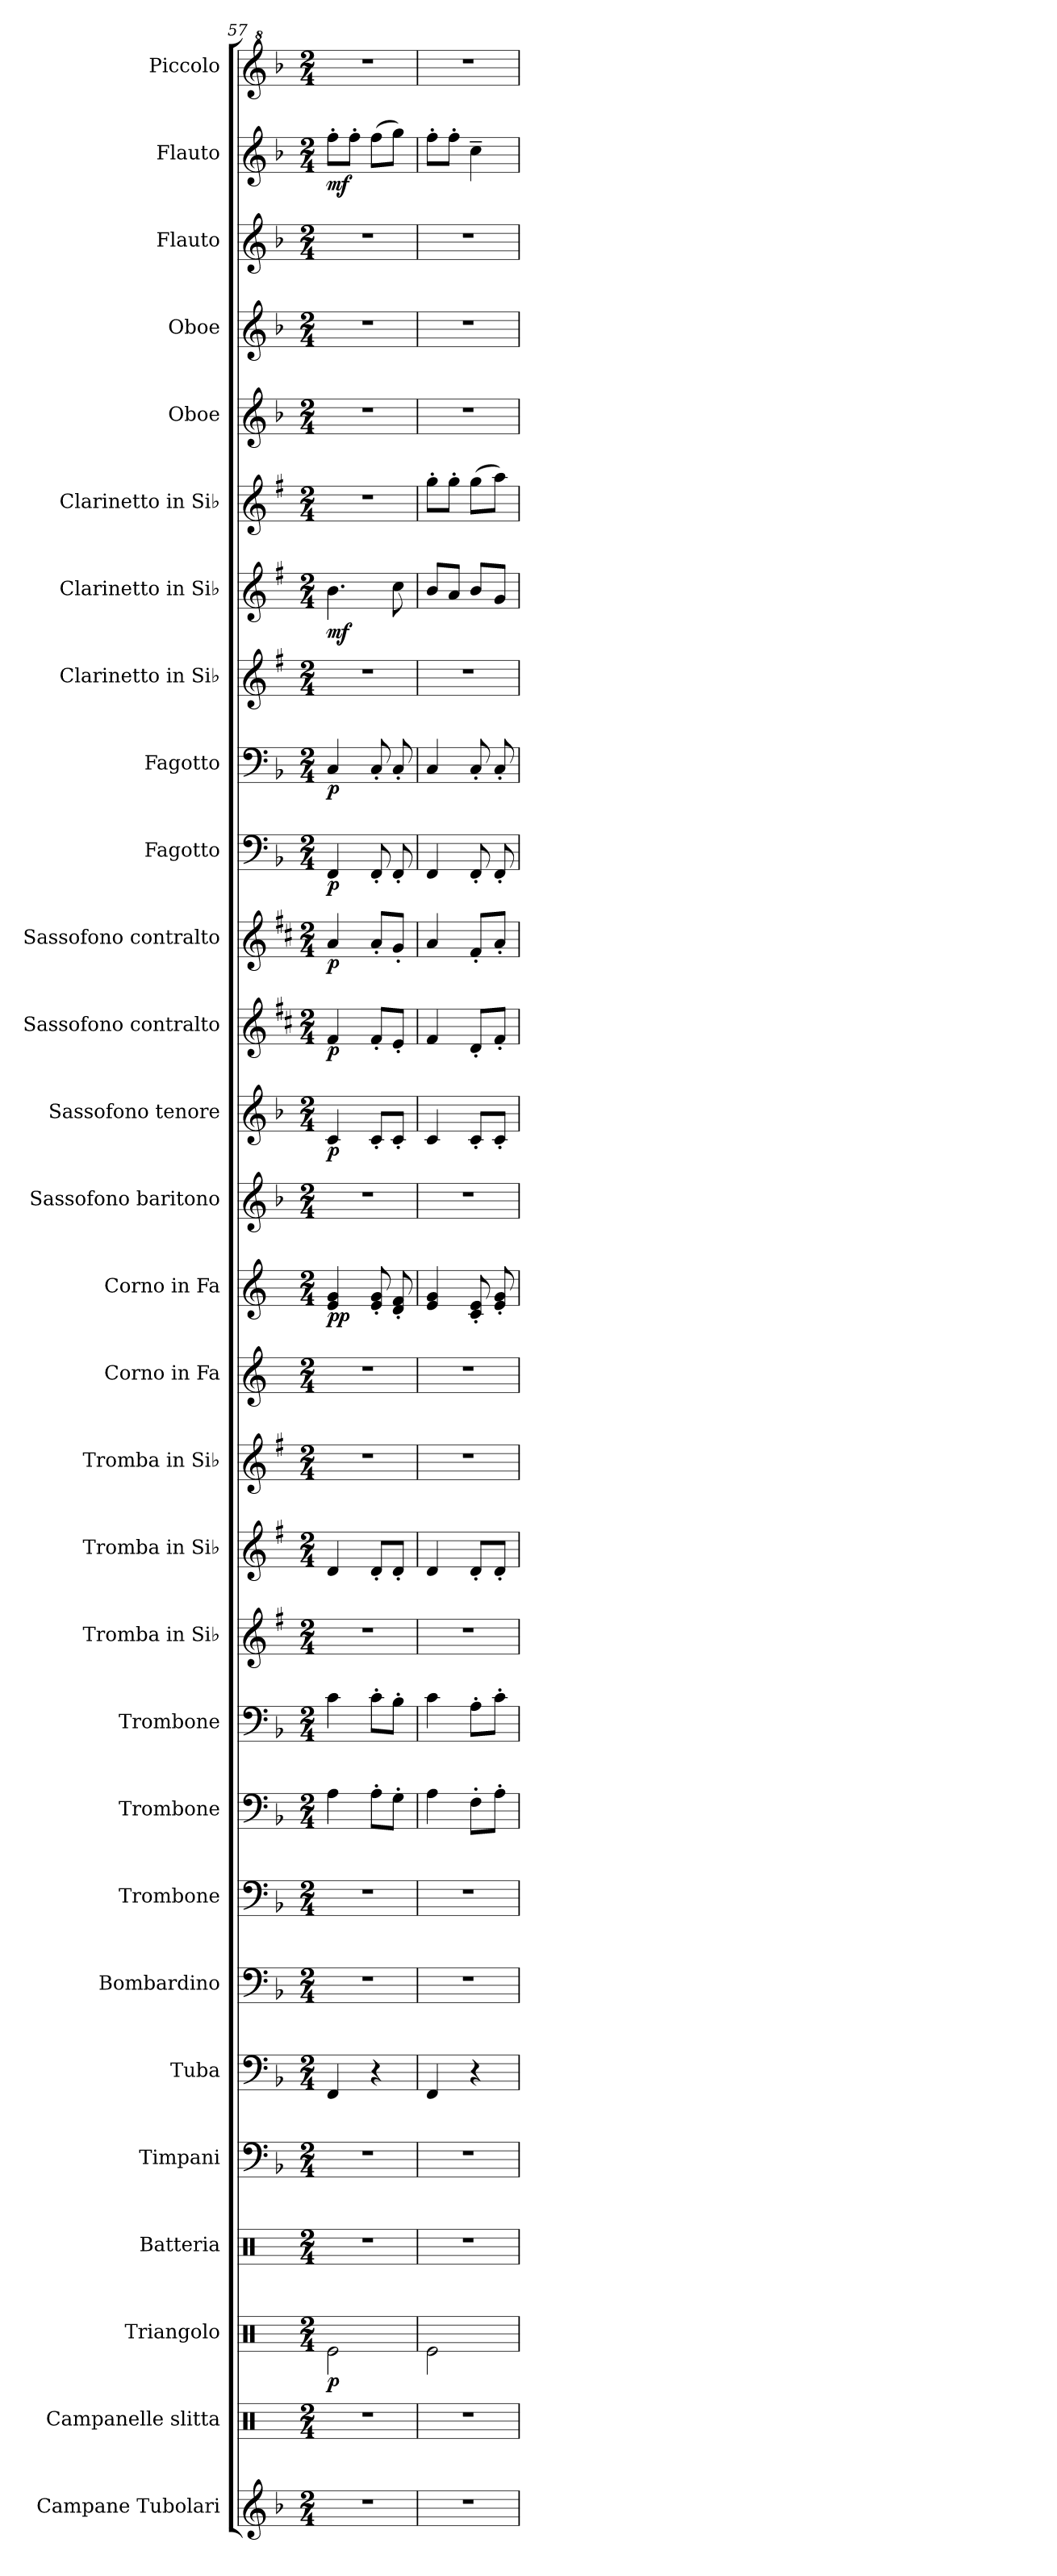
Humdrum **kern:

**kern	**kern	**kern	**dynam	**kern	**kern	**kern	**kern	**kern	**kern	**kern	**kern	**kern	**kern	**kern	**kern	**dynam	**kern	**kern	**dynam	**kern	**dynam	**kern	**dynam	**kern	**dynam	**kern	**dynam	**kern	**kern	**dynam	**kern	**dynam	**kern	**kern	**kern	**kern	**dynam	**kern
*part29	*part28	*part27	*part27	*part26	*part25	*part24	*part23	*part22	*part21	*part20	*part19	*part18	*part17	*part16	*part15	*part15	*part14	*part13	*part13	*part12	*part12	*part11	*part11	*part10	*part10	*part9	*part9	*part8	*part7	*part7	*part6	*part6	*part5	*part4	*part3	*part2	*part2	*part1
*staff29	*staff28	*staff27	*staff27	*staff26	*staff25	*staff24	*staff23	*staff22	*staff21	*staff20	*staff19	*staff18	*staff17	*staff16	*staff15	*staff15	*staff14	*staff13	*staff13	*staff12	*staff12	*staff11	*staff11	*staff10	*staff10	*staff9	*staff9	*staff8	*staff7	*staff7	*staff6	*staff6	*staff5	*staff4	*staff3	*staff2	*staff2	*staff1
*I"Campane Tubolari	*I"Campanelle slitta	*I"Triangolo	*	*I"Batteria	*I"Timpani	*I"Tuba	*I"Bombardino	*I"Trombone	*I"Trombone	*I"Trombone	*I"Tromba in Si♭	*I"Tromba in Si♭	*I"Tromba in Si♭	*I"Corno in Fa	*I"Corno in Fa	*	*I"Sassofono baritono	*I"Sassofono tenore	*	*I"Sassofono contralto	*	*I"Sassofono contralto	*	*I"Fagotto	*	*I"Fagotto	*	*I"Clarinetto in Si♭	*I"Clarinetto in Si♭	*	*I"Clarinetto in Si♭	*	*I"Oboe	*I"Oboe	*I"Flauto	*I"Flauto	*	*I"Piccolo
*I'Camp. tb.	*	*I'Triang.	*	*I'Batt.	*I'Timp.	*I'Tba.	*	*I'Tbn.	*I'Tbn.	*I'Tbn.	*I'Tr. Si♭	*I'Tr. Si♭	*I'Tr. Si♭	*I'Cor. Fa	*I'Cor. Fa	*	*	*	*	*	*	*	*	*I'Fag.	*	*I'Fag.	*	*I'Cl. Si♭	*I'Cl. Si♭	*	*I'Cl. Si♭	*	*I'Ob.	*I'Ob.	*I'Fl.	*I'Fl.	*	*
*clefG2	*clefX	*clefX	*	*clefX	*clefF4	*clefF4	*clefF4	*clefF4	*clefF4	*clefF4	*clefG2	*clefG2	*clefG2	*clefG2	*clefG2	*	*clefG2	*clefG2	*	*clefG2	*	*clefG2	*	*clefF4	*	*clefF4	*	*clefG2	*clefG2	*	*clefG2	*	*clefG2	*clefG2	*clefG2	*clefG2	*	*clefG^2
*	*	*	*	*	*	*	*	*	*	*	*ITrd1c2	*ITrd1c2	*ITrd1c2	*ITrd4c7	*ITrd4c7	*	*ITrd12c21	*ITrd8c14	*	*ITrd5c9	*	*ITrd5c9	*	*	*	*	*	*ITrd1c2	*ITrd1c2	*	*ITrd1c2	*	*	*	*	*	*	*ITrd-7c-12
*k[b-]	*k[]	*k[]	*	*k[]	*k[b-]	*k[b-]	*k[b-]	*k[b-]	*k[b-]	*k[b-]	*k[b-]	*k[b-]	*k[b-]	*k[b-]	*k[b-]	*	*k[b-]	*k[b-]	*	*k[b-]	*	*k[b-]	*	*k[b-]	*	*k[b-]	*	*k[b-]	*k[b-]	*	*k[b-]	*	*k[b-]	*k[b-]	*k[b-]	*k[b-]	*	*k[b-]
*M2/4	*M2/4	*M2/4	*	*M2/4	*M2/4	*M2/4	*M2/4	*M2/4	*M2/4	*M2/4	*M2/4	*M2/4	*M2/4	*M2/4	*M2/4	*	*M2/4	*M2/4	*	*M2/4	*	*M2/4	*	*M2/4	*	*M2/4	*	*M2/4	*M2/4	*	*M2/4	*	*M2/4	*M2/4	*M2/4	*M2/4	*	*M2/4
=57	=57	=57	=57	=57	=57	=57	=57	=57	=57	=57	=57	=57	=57	=57	=57	=57	=57	=57	=57	=57	=57	=57	=57	=57	=57	=57	=57	=57	=57	=57	=57	=57	=57	=57	=57	=57	=57	=57
!	!	!	!LO:DY:b	!	!	!	!	!	!	!	!	!	!	!	!	!LO:DY:b	!	!	!	!	!	!	!	!	!	!	!	!	!	!	!	!	!	!	!	!	!	!
!	!	!	!	!	!	!	!	!	!	!	!	!	!	!	!	!LO:DY:n=1:b	!	!	!LO:DY:b	!	!LO:DY:b	!	!LO:DY:b	!	!LO:DY:b	!	!LO:DY:b	!	!	!LO:DY:b	!	!	!	!	!	!	!LO:DY:b	!
2r	2r	2Re\	p	2r	2r	4FF/	2r	2r	4A\	4c\	2r	4c/	2r	2r	4A/ 4c/	p p	2r	4C/	p	4A/	p	4c/	p	4FF/	p	4C/	p	2r	4.a\	mf	2r	.	2r	2r	2r	8ff'\L	mf	2r
.	.	.	.	.	.	.	.	.	.	.	.	.	.	.	.	.	.	.	.	.	.	.	.	.	.	.	.	.	.	.	.	.	.	.	.	8ff'\J	.	.
.	.	.	.	.	.	4r	.	.	8A'\L	8c'\L	.	8c'/L	.	.	8A/' 8c/'	.	.	8C'/L	.	8A'/L	.	8c'/L	.	8FF'/	.	8C'/	.	.	.	.	.	.	.	.	.	(8ff\L	.	.
.	.	.	.	.	.	.	.	.	8G'\J	8B-'\J	.	8c'/J	.	.	8G/' 8B-/'	.	.	8C'/J	.	8G'/J	.	8B-'/J	.	8FF'/	.	8C'/	.	.	8b-\	.	.	.	.	.	.	8gg\J)	.	.
=58	=58	=58	=58	=58	=58	=58	=58	=58	=58	=58	=58	=58	=58	=58	=58	=58	=58	=58	=58	=58	=58	=58	=58	=58	=58	=58	=58	=58	=58	=58	=58	=58	=58	=58	=58	=58	=58	=58
!	!	!	!	!	!	!	!	!	!	!	!	!	!	!	!	!	!	!	!	!	!	!	!	!	!	!	!	!	!	!	!	!LO:DY:b	!	!	!	!	!	!
!	!	!	!	!	!	!	!	!	!	!	!	!	!	!	!	!	!	!	!	!	!	!	!	!	!	!	!	!	!	!	!	!LO:DY:n=1:b	!	!	!	!	!	!
2r	2r	2Re\	.	2r	2r	4FF/	2r	2r	4A\	4c\	2r	4c/	2r	2r	4A/ 4c/	.	2r	4C/	.	4A/	.	4c/	.	4FF/	.	4C/	.	2r	8a/L	.	8ff'\L	mf mf	2r	2r	2r	8ff'\L	.	2r
.	.	.	.	.	.	.	.	.	.	.	.	.	.	.	.	.	.	.	.	.	.	.	.	.	.	.	.	.	8g/J	.	8ff'\J	.	.	.	.	8ff'\J	.	.
.	.	.	.	.	.	4r	.	.	8F'\L	8A'\L	.	8c'/L	.	.	8F/' 8A/'	.	.	8C'/L	.	8F'/L	.	8A'/L	.	8FF'/	.	8C'/	.	.	8a/L	.	(8ff\L	.	.	.	.	4cc~\	.	.
.	.	.	.	.	.	.	.	.	8A'\J	8c'\J	.	8c'/J	.	.	8A/' 8c/'	.	.	8C'/J	.	8A'/J	.	8c'/J	.	8FF'/	.	8C'/	.	.	8f/J	.	8gg\J)	.	.	.	.	.	.	.
=	=	=	=	=	=	=	=	=	=	=	=	=	=	=	=	=	=	=	=	=	=	=	=	=	=	=	=	=	=	=	=	=	=	=	=	=	=	=
*-	*-	*-	*-	*-	*-	*-	*-	*-	*-	*-	*-	*-	*-	*-	*-	*-	*-	*-	*-	*-	*-	*-	*-	*-	*-	*-	*-	*-	*-	*-	*-	*-	*-	*-	*-	*-	*-	*-
